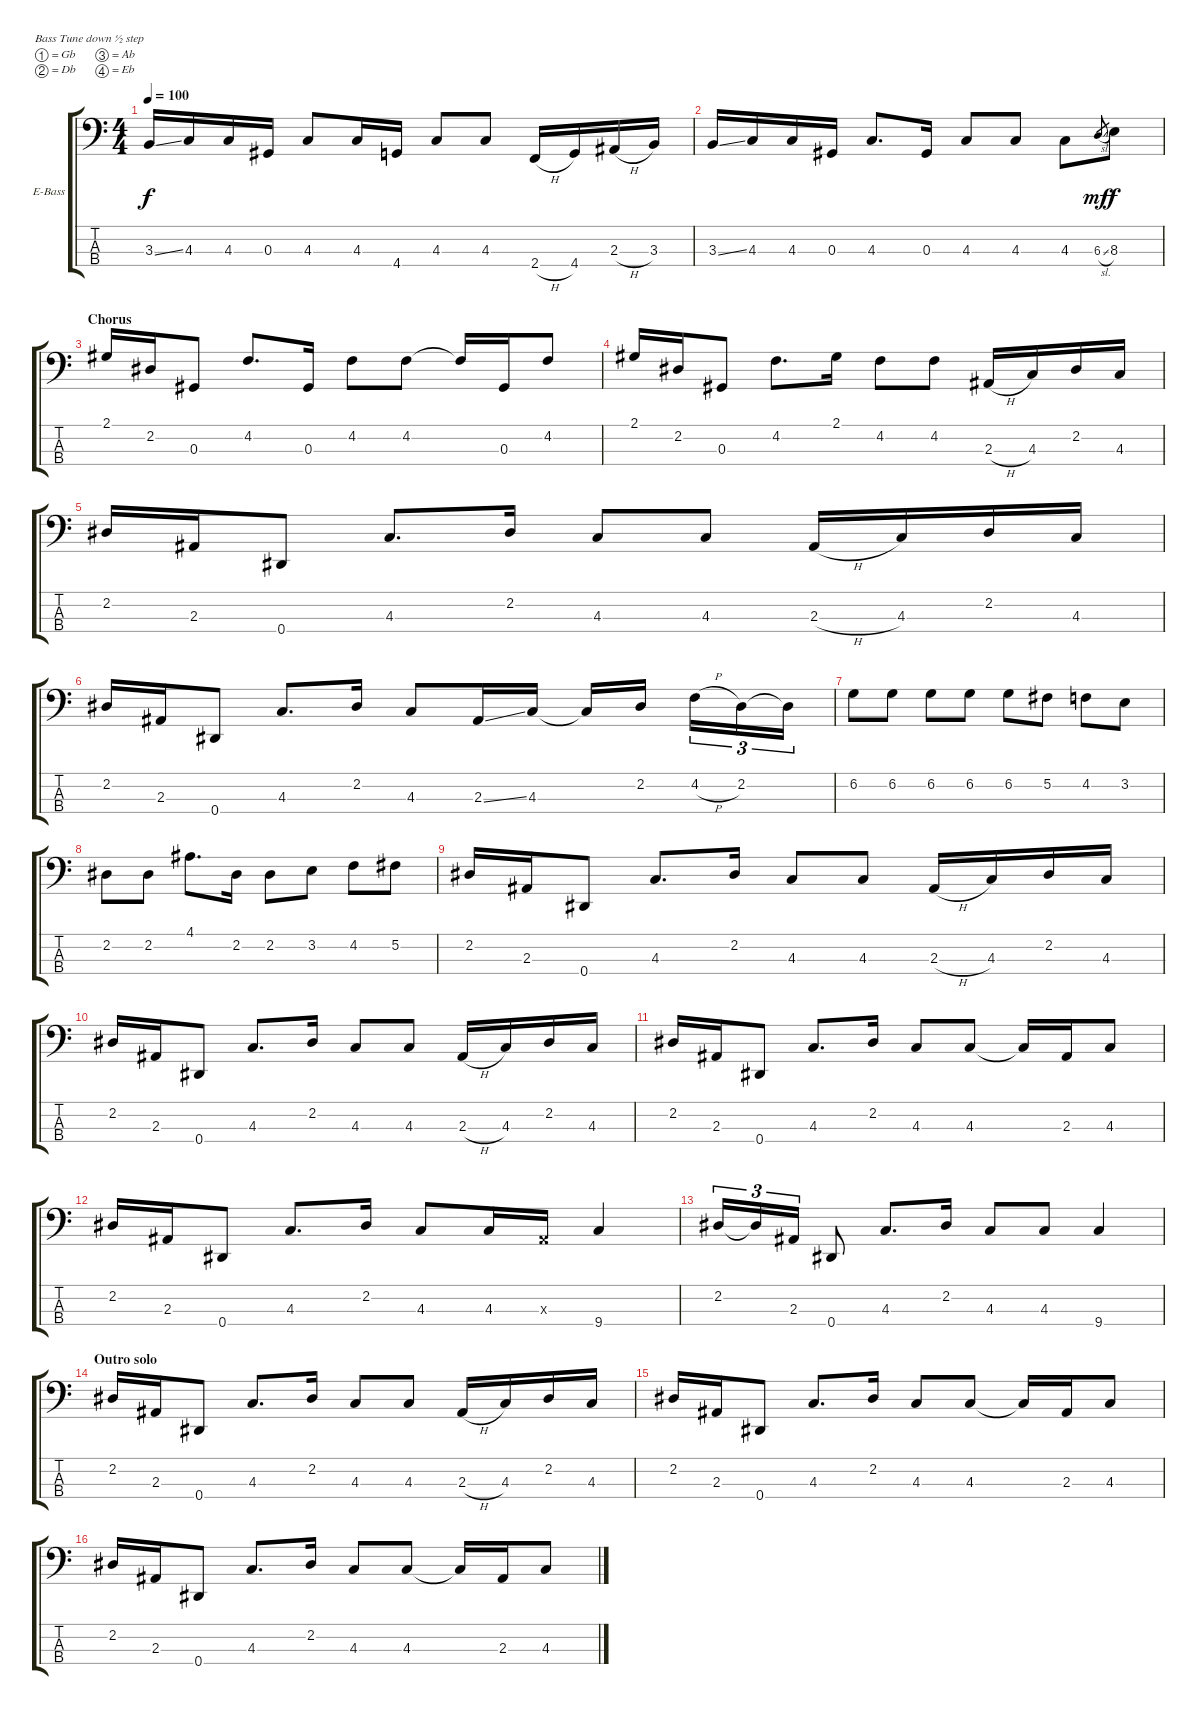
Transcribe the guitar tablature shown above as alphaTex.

\bracketExtendMode groupsimilarinstruments
\firstSystemTrackNameOrientation horizontal
\otherSystemsTrackNameOrientation horizontal
\track ("Noel" "E-Bass") {instrument electricbasspick}
\staff {score tabs}
\tuning (Gb2 Db2 Ab1 Eb1)
\ts (4 4)
\tempo 100
\clef f4
\ks c
3.3{ss}.16{dy f} 4.3.16 4.3.16 0.3.16 4.3.8 4.3.16 4.4.16 4.3.8 4.3.8 2.4{h}.16 4.4.16 2.3{h}.16 3.3.16 |
3.3{ss}.16 4.3.16 4.3.16 0.3.16 4.3.8{d} 0.3.16 4.3.8 4.3.8 4.3.8 6.3{sl}.8{gr dy mf} 8.3.8{dy f} |
\section ("" "Chorus")
2.1.16 2.2.16 0.3.8 4.2.8{d} 0.3.16 4.2.8 4.2.8 4.2{t}.16 0.3.16 4.2.8 |
2.1.16 2.2.16 0.3.8 4.2.8{d} 2.1.16 4.2.8 4.2.8 2.3{h}.16 4.3.16 2.2.16 4.3.16 |
2.2.16 2.3.16 0.4.8 4.3.8{d} 2.2.16 4.3.8 4.3.8 2.3{h}.16 4.3.16 2.2.16 4.3.16 |
2.2.16 2.3.16 0.4.8 4.3.8{d} 2.2.16 4.3.8 2.3{ss}.16 4.3.16 4.3{t}.16 2.2.16 4.2{h}.16{tu (3 2)} 2.2.16{tu (3 2)} 2.2{t}.16{tu (3 2)} |
6.2.8 6.2.8 6.2.8 6.2.8 6.2.8 5.2.8 4.2.8 3.2.8 |
2.2.8 2.2.8 4.1.8{d} 2.2.16 2.2.8 3.2.8 4.2.8 5.2.8 |
2.2.16 2.3.16 0.4.8 4.3.8{d} 2.2.16 4.3.8 4.3.8 2.3{h}.16 4.3.16 2.2.16 4.3.16 |
2.2.16 2.3.16 0.4.8 4.3.8{d} 2.2.16 4.3.8 4.3.8 2.3{h}.16 4.3.16 2.2.16 4.3.16 |
2.2.16 2.3.16 0.4.8 4.3.8{d} 2.2.16 4.3.8 4.3.8 4.3{t}.16 2.3.16 4.3.8 |
2.2.16 2.3.16 0.4.8 4.3.8{d} 2.2.16 4.3.8 4.3.16 2.3{x}.16 9.4.4 |
2.2.16{tu (3 2)} 2.2{t}.16{tu (3 2)} 2.3.16{tu (3 2)} 0.4.8 4.3.8{d} 2.2.16 4.3.8 4.3.8 9.4.4 |
\section ("" "Outro solo")
2.2.16 2.3.16 0.4.8 4.3.8{d} 2.2.16 4.3.8 4.3.8 2.3{h}.16 4.3.16 2.2.16 4.3.16 |
2.2.16 2.3.16 0.4.8 4.3.8{d} 2.2.16 4.3.8 4.3.8 4.3{t}.16 2.3.16 4.3.8 |
2.2.16 2.3.16 0.4.8 4.3.8{d} 2.2.16 4.3.8 4.3.8 4.3{t}.16 2.3.16 4.3.8
